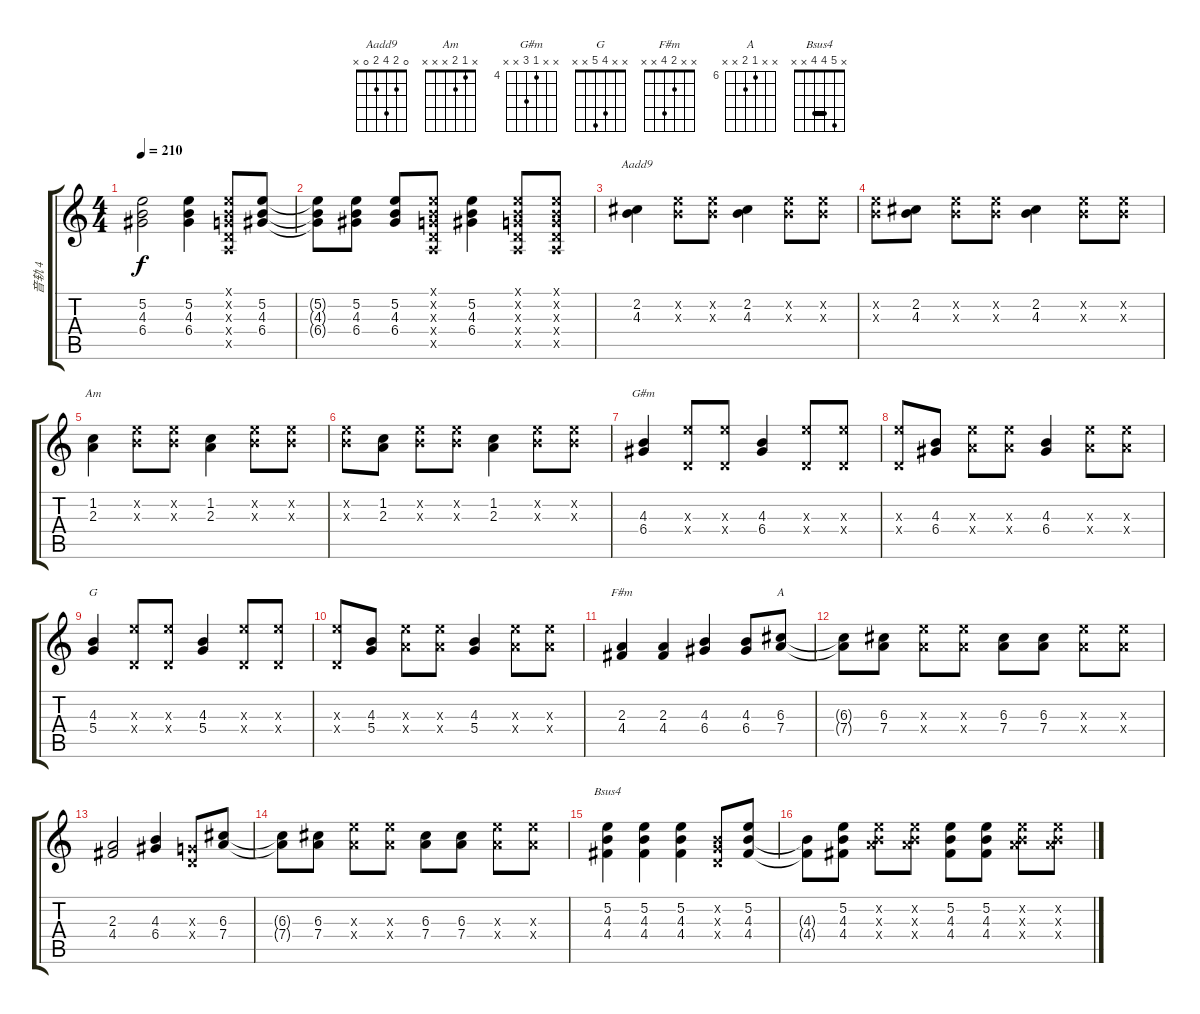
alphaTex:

\track ("音轨 4" "音轨 4") {instrument overdrivenguitar}
\staff {score tabs}
\tuning (E4 B3 G3 D3 A2 E2) {hide}
\chord ("Aadd9" 0 2 4 2 0 x)
\chord ("Am" x 1 2 x x x)
\chord ("G#m" x x 4 6 x x) {firstfret 4}
\chord ("G" x x 4 5 x x)
\chord ("F#m" x x 2 4 x x)
\chord ("A" x x 6 7 x x) {firstfret 6}
\chord ("Bsus4" x 5 4 4 x x) {barre 4}
\ts (4 4)
\tempo 210
\clef g2
\ks c
(5.2 4.3 6.4).2{dy f} (5.2 4.3 6.4).4 (0.1{x} 0.2{x} 0.3{x} 0.4{x} 0.5{x}).8 (5.2 4.3 6.4).8 |
(5.2{t} 4.3{t} 6.4{t}).8 (5.2 4.3 6.4).8 (5.2 4.3 6.4).8 (0.1{x} 0.2{x} 0.3{x} 0.4{x} 0.5{x}).8 (5.2 4.3 6.4).4 (0.1{x} 0.2{x} 0.3{x} 0.4{x} 0.5{x}).8 (0.1{x} 0.2{x} 0.3{x} 0.4{x} 0.5{x}).8 |
(2.2 4.3).4{ch "Aadd9"} (0.2{x} 9.3{x}).8 (0.2{x} 9.3{x}).8 (2.2 4.3).4 (0.2{x} 9.3{x}).8 (0.2{x} 9.3{x}).8 |
(0.2{x} 9.3{x}).8 (2.2 4.3).8 (0.2{x} 9.3{x}).8 (0.2{x} 9.3{x}).8 (2.2 4.3).4 (0.2{x} 9.3{x}).8 (0.2{x} 9.3{x}).8 |
(1.2 2.3).4{ch "Am"} (0.2{x} 9.3{x}).8 (0.2{x} 9.3{x}).8 (1.2 2.3).4 (0.2{x} 9.3{x}).8 (0.2{x} 9.3{x}).8 |
(0.2{x} 9.3{x}).8 (1.2 2.3).8 (0.2{x} 9.3{x}).8 (0.2{x} 9.3{x}).8 (1.2 2.3).4 (0.2{x} 9.3{x}).8 (0.2{x} 9.3{x}).8 |
(4.3 6.4).4{ch "G#m"} (9.3{x} 0.4{x}).8 (9.3{x} 0.4{x}).8 (4.3 6.4).4 (9.3{x} 0.4{x}).8 (9.3{x} 0.4{x}).8 |
(9.3{x} 0.4{x}).8 (4.3 6.4).8 (9.3{x} 7.4{x}).8 (9.3{x} 7.4{x}).8 (4.3 6.4).4 (9.3{x} 7.4{x}).8 (9.3{x} 7.4{x}).8 |
(4.3 5.4).4{ch "G"} (9.3{x} 0.4{x}).8 (9.3{x} 0.4{x}).8 (4.3 5.4).4 (9.3{x} 0.4{x}).8 (9.3{x} 0.4{x}).8 |
(9.3{x} 0.4{x}).8 (4.3 5.4).8 (9.3{x} 7.4{x}).8 (9.3{x} 7.4{x}).8 (4.3 5.4).4 (9.3{x} 7.4{x}).8 (9.3{x} 7.4{x}).8 |
(2.3 4.4).4{ch "F#m"} (2.3 4.4).4 (4.3 6.4).4 (4.3 6.4).8 (6.3 7.4).8{ch "A"} |
(6.3{t} 7.4{t}).8 (6.3 7.4).8 (9.3{x} 7.4{x}).8 (9.3{x} 7.4{x}).8 (6.3 7.4).8 (6.3 7.4).8 (9.3{x} 7.4{x}).8 (9.3{x} 7.4{x}).8 |
(2.3 4.4).2 (4.3 6.4).4 (0.3{x} 0.4{x}).8 (6.3 7.4).8 |
(6.3{t} 7.4{t}).8 (6.3 7.4).8 (9.3{x} 7.4{x}).8 (9.3{x} 7.4{x}).8 (6.3 7.4).8 (6.3 7.4).8 (9.3{x} 7.4{x}).8 (9.3{x} 7.4{x}).8 |
(5.2 4.3 4.4).4{ch "Bsus4"} (5.2 4.3 4.4).4 (5.2 4.3 4.4).4 (0.2{x} 0.3{x} 0.4{x}).8 (5.2 4.3 4.4).8 |
(4.3{t} 4.4{t}).8 (5.2 4.3 4.4).8 (0.2{x} 9.3{x} 7.4{x}).8 (0.2{x} 9.3{x} 7.4{x}).8 (5.2 4.3 4.4).8 (5.2 4.3 4.4).8 (0.2{x} 9.3{x} 7.4{x}).8 (0.2{x} 9.3{x} 7.4{x}).8
